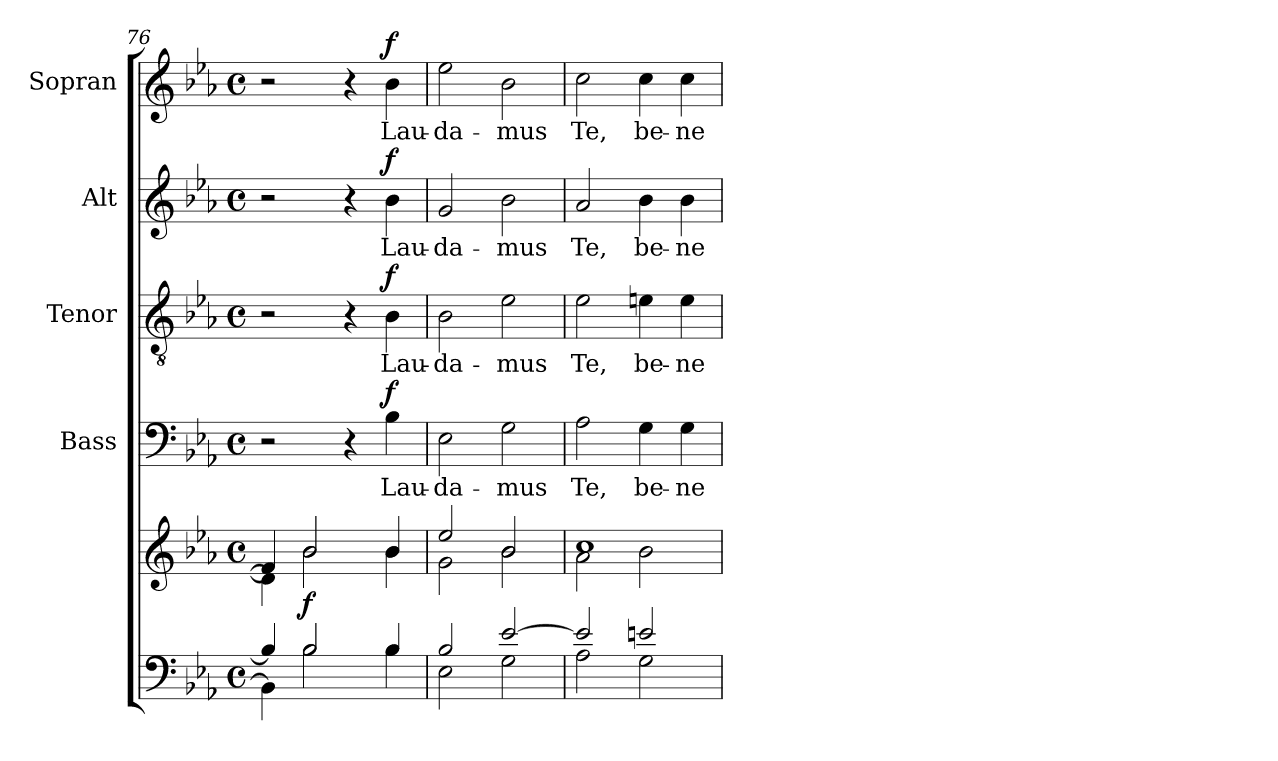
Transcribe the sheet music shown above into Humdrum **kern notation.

**kern	**kern	**dynam	**kern	**text	**dynam	**kern	**text	**dynam	**kern	**text	**dynam	**kern	**text	**dynam
*part5	*part5	*part5	*part4	*part4	*part4	*part3	*part3	*part3	*part2	*part2	*part2	*part1	*part1	*part1
*staff6	*staff5	*staff5/6	*staff4	*staff4	*staff4	*staff3	*staff3	*staff3	*staff2	*staff2	*staff2	*staff1	*staff1	*staff1
*	*	*	*I"Bass	*	*	*I"Tenor	*	*	*I"Alt	*	*	*I"Sopran	*	*
*	*	*	*I'B.	*	*	*I'T.	*	*	*I'A.	*	*	*I'S.	*	*
*clefF4	*clefG2	*	*clefF4	*	*	*clefGv2	*	*	*clefG2	*	*	*clefG2	*	*
*k[b-e-a-]	*k[b-e-a-]	*	*k[b-e-a-]	*	*	*k[b-e-a-]	*	*	*k[b-e-a-]	*	*	*k[b-e-a-]	*	*
*E-:	*E-:	*	*E-:	*	*	*E-:	*	*	*E-:	*	*	*E-:	*	*
*M4/4	*M4/4	*	*M4/4	*	*	*M4/4	*	*	*M4/4	*	*	*M4/4	*	*
*met(c)	*met(c)	*	*met(c)	*	*	*met(c)	*	*	*met(c)	*	*	*met(c)	*	*
=76	=76	=76	=76	=76	=76	=76	=76	=76	=76	=76	=76	=76	=76	=76
*^	*^	*	*	*	*	*	*	*	*	*	*	*	*	*
4B-/]	4BB-\]	4f/]	4d\]	.	2r	.	.	2r	.	.	2r	.	.	2r	.	.
!	!	!	!	!LO:DY:b	!	!	!	!	!	!	!	!	!	!	!	!
2B-/	2B-\	2b-/	2b-\	f	.	.	.	.	.	.	.	.	.	.	.	.
.	.	.	.	.	4r	.	.	4r	.	.	4r	.	.	4r	.	.
!	!	!	!	!	!	!LO:LY:b	!LO:DY:a	!	!LO:LY:b	!LO:DY:a	!	!LO:LY:b	!LO:DY:a	!	!LO:LY:b	!LO:DY:a
4B-/	4B-\	4b-/	4b-\	.	4B-\	Lau-	f	4B-\	Lau-	f	4b-\	Lau-	f	4b-\	Lau-	f
=77	=77	=77	=77	=77	=77	=77	=77	=77	=77	=77	=77	=77	=77	=77	=77	=77
!	!	!	!	!	!	!LO:LY:b	!	!	!LO:LY:b	!	!	!LO:LY:b	!	!	!LO:LY:b	!
2B-/	2E-\	2ee-/	2g\	.	2E-\	-da-	.	2B-\	-da-	.	2g/	-da-	.	2ee-\	-da-	.
!	!	!	!	!	!	!LO:LY:b	!	!	!LO:LY:b	!	!	!LO:LY:b	!	!	!LO:LY:b	!
[>2e-/	2G\	2b-/	2b-\	.	2G\	-mus	.	2e-\	-mus	.	2b-\	-mus	.	2b-\	-mus	.
!!LO:LB:g=z
=78	=78	=78	=78	=78	=78	=78	=78	=78	=78	=78	=78	=78	=78	=78	=78	=78
!	!	!	!	!	!	!LO:LY:b	!	!	!LO:LY:b	!	!	!LO:LY:b	!	!	!LO:LY:b	!
2e-/]	2A-\	1cc	2a-\	.	2A-\	Te,	.	2e-\	Te,	.	2a-/	Te,	.	2cc\	Te,	.
!	!	!	!	!	!	!LO:LY:b	!	!	!LO:LY:b	!	!	!LO:LY:b	!	!	!LO:LY:b	!
2en/	2G\	.	2b-\	.	4G\	be-	.	4en\	be-	.	4b-\	be-	.	4cc\	be-	.
!	!	!	!	!	!	!LO:LY:b	!	!	!LO:LY:b	!	!	!LO:LY:b	!	!	!LO:LY:b	!
.	.	.	.	.	4G\	-ne-	.	4e\	-ne-	.	4b-\	-ne-	.	4cc\	-ne-	.
*v	*v	*	*	*	*	*	*	*	*	*	*	*	*	*	*	*
*	*v	*v	*	*	*	*	*	*	*	*	*	*	*	*	*
=	=	=	=	=	=	=	=	=	=	=	=	=	=	=
*-	*-	*-	*-	*-	*-	*-	*-	*-	*-	*-	*-	*-	*-	*-
